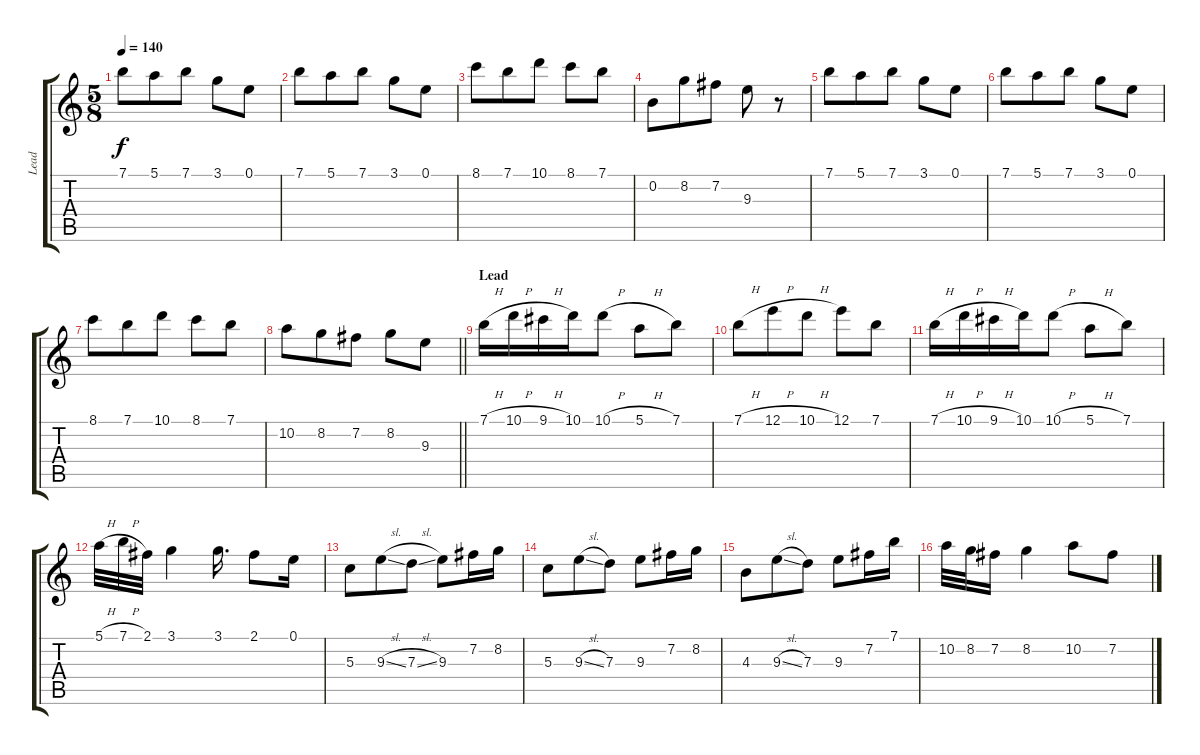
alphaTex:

\track ("Lead" "Lead") {instrument overdrivenguitar}
\staff {score tabs}
\tuning (E4 B3 G3 D3 A2 E2) {hide}
\ts (5 8)
\tempo 140
\clef g2
\ks c
7.1.8{dy f} 5.1.8 7.1.8 3.1.8 0.1.8 |
7.1.8 5.1.8 7.1.8 3.1.8 0.1.8 |
8.1.8 7.1.8 10.1.8 8.1.8 7.1.8 |
0.2.8 8.2.8 7.2.8 9.3.8 r.8 |
7.1.8 5.1.8 7.1.8 3.1.8 0.1.8 |
7.1.8 5.1.8 7.1.8 3.1.8 0.1.8 |
8.1.8 7.1.8 10.1.8 8.1.8 7.1.8 |
\barLineRight lightlight
10.2.8 8.2.8 7.2.8 8.2.8 9.3.8 |
\section ("" "Lead")
7.1{h}.16 10.1{h}.16 9.1{h}.16 10.1.16 10.1{h}.8 5.1{h}.8 7.1.8 |
7.1{h}.8 12.1{h}.8 10.1{h}.8 12.1.8 7.1.8 |
7.1{h}.16 10.1{h}.16 9.1{h}.16 10.1.16 10.1{h}.8 5.1{h}.8 7.1.8 |
5.1{h}.32 7.1{h}.32 2.1.32 3.1.4 3.1.16{d} 2.1.8 0.1.16 |
5.3.8 9.3{sl}.8 7.3{sl}.8 9.3.8 7.2.16 8.2.16 |
5.3.8 9.3{sl}.8 7.3.8 9.3.8 7.2.16 8.2.16 |
4.3.8 9.3{sl}.8 7.3.8 9.3.8 7.2.16 7.1.16 |
10.2.32 8.2.32 7.2.16 8.2.4 10.2.8 7.2.8
